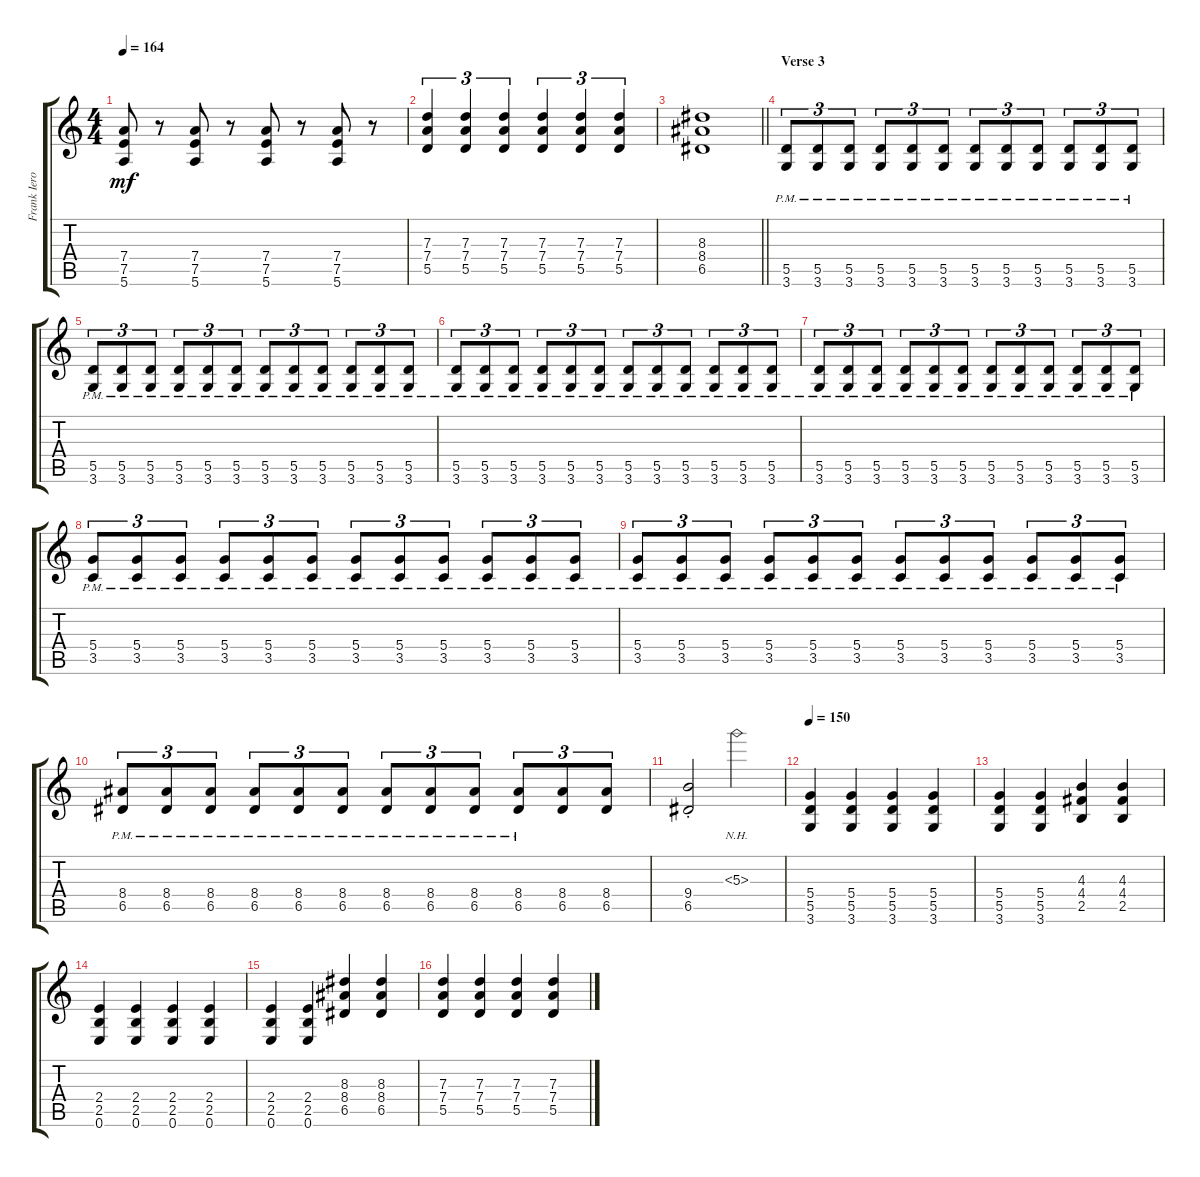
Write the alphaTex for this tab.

\track ("Frank Iero" "Frank Iero") {instrument distortionguitar}
\staff {score tabs}
\tuning (E4 B3 G3 D3 A2 E2) {hide}
\ts (4 4)
\tempo 164
\clef g2
\ks c
(7.4 7.5 5.6).8{dy mf} r.8 (7.4 7.5 5.6).8 r.8 (7.4 7.5 5.6).8 r.8 (7.4 7.5 5.6).8 r.8 |
(7.3 7.4 5.5).4{tu (3 2)} (7.3 7.4 5.5).4{tu (3 2)} (7.3 7.4 5.5).4{tu (3 2)} (7.3 7.4 5.5).4{tu (3 2)} (7.3 7.4 5.5).4{tu (3 2)} (7.3 7.4 5.5).4{tu (3 2)} |
\barLineRight lightlight
(8.3 8.4 6.5).1 |
\section ("" "Verse 3")
(5.5{pm} 3.6{pm}).8{tu (3 2)} (5.5{pm} 3.6{pm}).8{tu (3 2)} (5.5{pm} 3.6{pm}).8{tu (3 2)} (5.5{pm} 3.6{pm}).8{tu (3 2)} (5.5{pm} 3.6{pm}).8{tu (3 2)} (5.5{pm} 3.6{pm}).8{tu (3 2)} (5.5{pm} 3.6{pm}).8{tu (3 2)} (5.5{pm} 3.6{pm}).8{tu (3 2)} (5.5{pm} 3.6{pm}).8{tu (3 2)} (5.5{pm} 3.6{pm}).8{tu (3 2)} (5.5{pm} 3.6{pm}).8{tu (3 2)} (5.5{pm} 3.6{pm}).8{tu (3 2)} |
(5.5{pm} 3.6{pm}).8{tu (3 2)} (5.5{pm} 3.6{pm}).8{tu (3 2)} (5.5{pm} 3.6{pm}).8{tu (3 2)} (5.5{pm} 3.6{pm}).8{tu (3 2)} (5.5{pm} 3.6{pm}).8{tu (3 2)} (5.5{pm} 3.6{pm}).8{tu (3 2)} (5.5{pm} 3.6{pm}).8{tu (3 2)} (5.5{pm} 3.6{pm}).8{tu (3 2)} (5.5{pm} 3.6{pm}).8{tu (3 2)} (5.5{pm} 3.6{pm}).8{tu (3 2)} (5.5{pm} 3.6{pm}).8{tu (3 2)} (5.5{pm} 3.6{pm}).8{tu (3 2)} |
(5.5{pm} 3.6{pm}).8{tu (3 2)} (5.5{pm} 3.6{pm}).8{tu (3 2)} (5.5{pm} 3.6{pm}).8{tu (3 2)} (5.5{pm} 3.6{pm}).8{tu (3 2)} (5.5{pm} 3.6{pm}).8{tu (3 2)} (5.5{pm} 3.6{pm}).8{tu (3 2)} (5.5{pm} 3.6{pm}).8{tu (3 2)} (5.5{pm} 3.6{pm}).8{tu (3 2)} (5.5{pm} 3.6{pm}).8{tu (3 2)} (5.5{pm} 3.6{pm}).8{tu (3 2)} (5.5{pm} 3.6{pm}).8{tu (3 2)} (5.5{pm} 3.6{pm}).8{tu (3 2)} |
(5.5{pm} 3.6{pm}).8{tu (3 2)} (5.5{pm} 3.6{pm}).8{tu (3 2)} (5.5{pm} 3.6{pm}).8{tu (3 2)} (5.5{pm} 3.6{pm}).8{tu (3 2)} (5.5{pm} 3.6{pm}).8{tu (3 2)} (5.5{pm} 3.6{pm}).8{tu (3 2)} (5.5{pm} 3.6{pm}).8{tu (3 2)} (5.5{pm} 3.6{pm}).8{tu (3 2)} (5.5{pm} 3.6{pm}).8{tu (3 2)} (5.5{pm} 3.6{pm}).8{tu (3 2)} (5.5{pm} 3.6{pm}).8{tu (3 2)} (5.5{pm} 3.6{pm}).8{tu (3 2)} |
(5.4{pm} 3.5{pm}).8{tu (3 2)} (5.4{pm} 3.5{pm}).8{tu (3 2)} (5.4{pm} 3.5{pm}).8{tu (3 2)} (5.4{pm} 3.5{pm}).8{tu (3 2)} (5.4{pm} 3.5{pm}).8{tu (3 2)} (5.4{pm} 3.5{pm}).8{tu (3 2)} (5.4{pm} 3.5{pm}).8{tu (3 2)} (5.4{pm} 3.5{pm}).8{tu (3 2)} (5.4{pm} 3.5{pm}).8{tu (3 2)} (5.4{pm} 3.5{pm}).8{tu (3 2)} (5.4{pm} 3.5{pm}).8{tu (3 2)} (5.4{pm} 3.5{pm}).8{tu (3 2)} |
(5.4{pm} 3.5{pm}).8{tu (3 2)} (5.4{pm} 3.5{pm}).8{tu (3 2)} (5.4{pm} 3.5{pm}).8{tu (3 2)} (5.4{pm} 3.5{pm}).8{tu (3 2)} (5.4{pm} 3.5{pm}).8{tu (3 2)} (5.4{pm} 3.5{pm}).8{tu (3 2)} (5.4{pm} 3.5{pm}).8{tu (3 2)} (5.4{pm} 3.5{pm}).8{tu (3 2)} (5.4{pm} 3.5{pm}).8{tu (3 2)} (5.4{pm} 3.5{pm}).8{tu (3 2)} (5.4{pm} 3.5{pm}).8{tu (3 2)} (5.4{pm} 3.5{pm}).8{tu (3 2)} |
(8.4{pm} 6.5{pm}).8{tu (3 2)} (8.4{pm} 6.5{pm}).8{tu (3 2)} (8.4{pm} 6.5{pm}).8{tu (3 2)} (8.4{pm} 6.5{pm}).8{tu (3 2)} (8.4{pm} 6.5{pm}).8{tu (3 2)} (8.4{pm} 6.5{pm}).8{tu (3 2)} (8.4{pm} 6.5{pm}).8{tu (3 2)} (8.4{pm} 6.5{pm}).8{tu (3 2)} (8.4 6.5{pm}).8{tu (3 2)} (8.4{pm} 6.5{pm}).8{tu (3 2)} (8.4 6.5).8{tu (3 2)} (8.4 6.5).8{tu (3 2)} |
(9.4{st} 6.5{st}).2 5.3{nh}.2 |
\tempo 150
(5.4 5.5 3.6).4 (5.4 5.5 3.6).4 (5.4 5.5 3.6).4 (5.4 5.5 3.6).4 |
(5.4 5.5 3.6).4 (5.4 5.5 3.6).4 (4.3 4.4 2.5).4 (4.3 4.4 2.5).4 |
(2.4 2.5 0.6).4 (2.4 2.5 0.6).4 (2.4 2.5 0.6).4 (2.4 2.5 0.6).4 |
(2.4 2.5 0.6).4 (2.4 2.5 0.6).4 (8.3 8.4 6.5).4 (8.3 8.4 6.5).4 |
(7.3 7.4 5.5).4 (7.3 7.4 5.5).4 (7.3 7.4 5.5).4 (7.3 7.4 5.5).4
